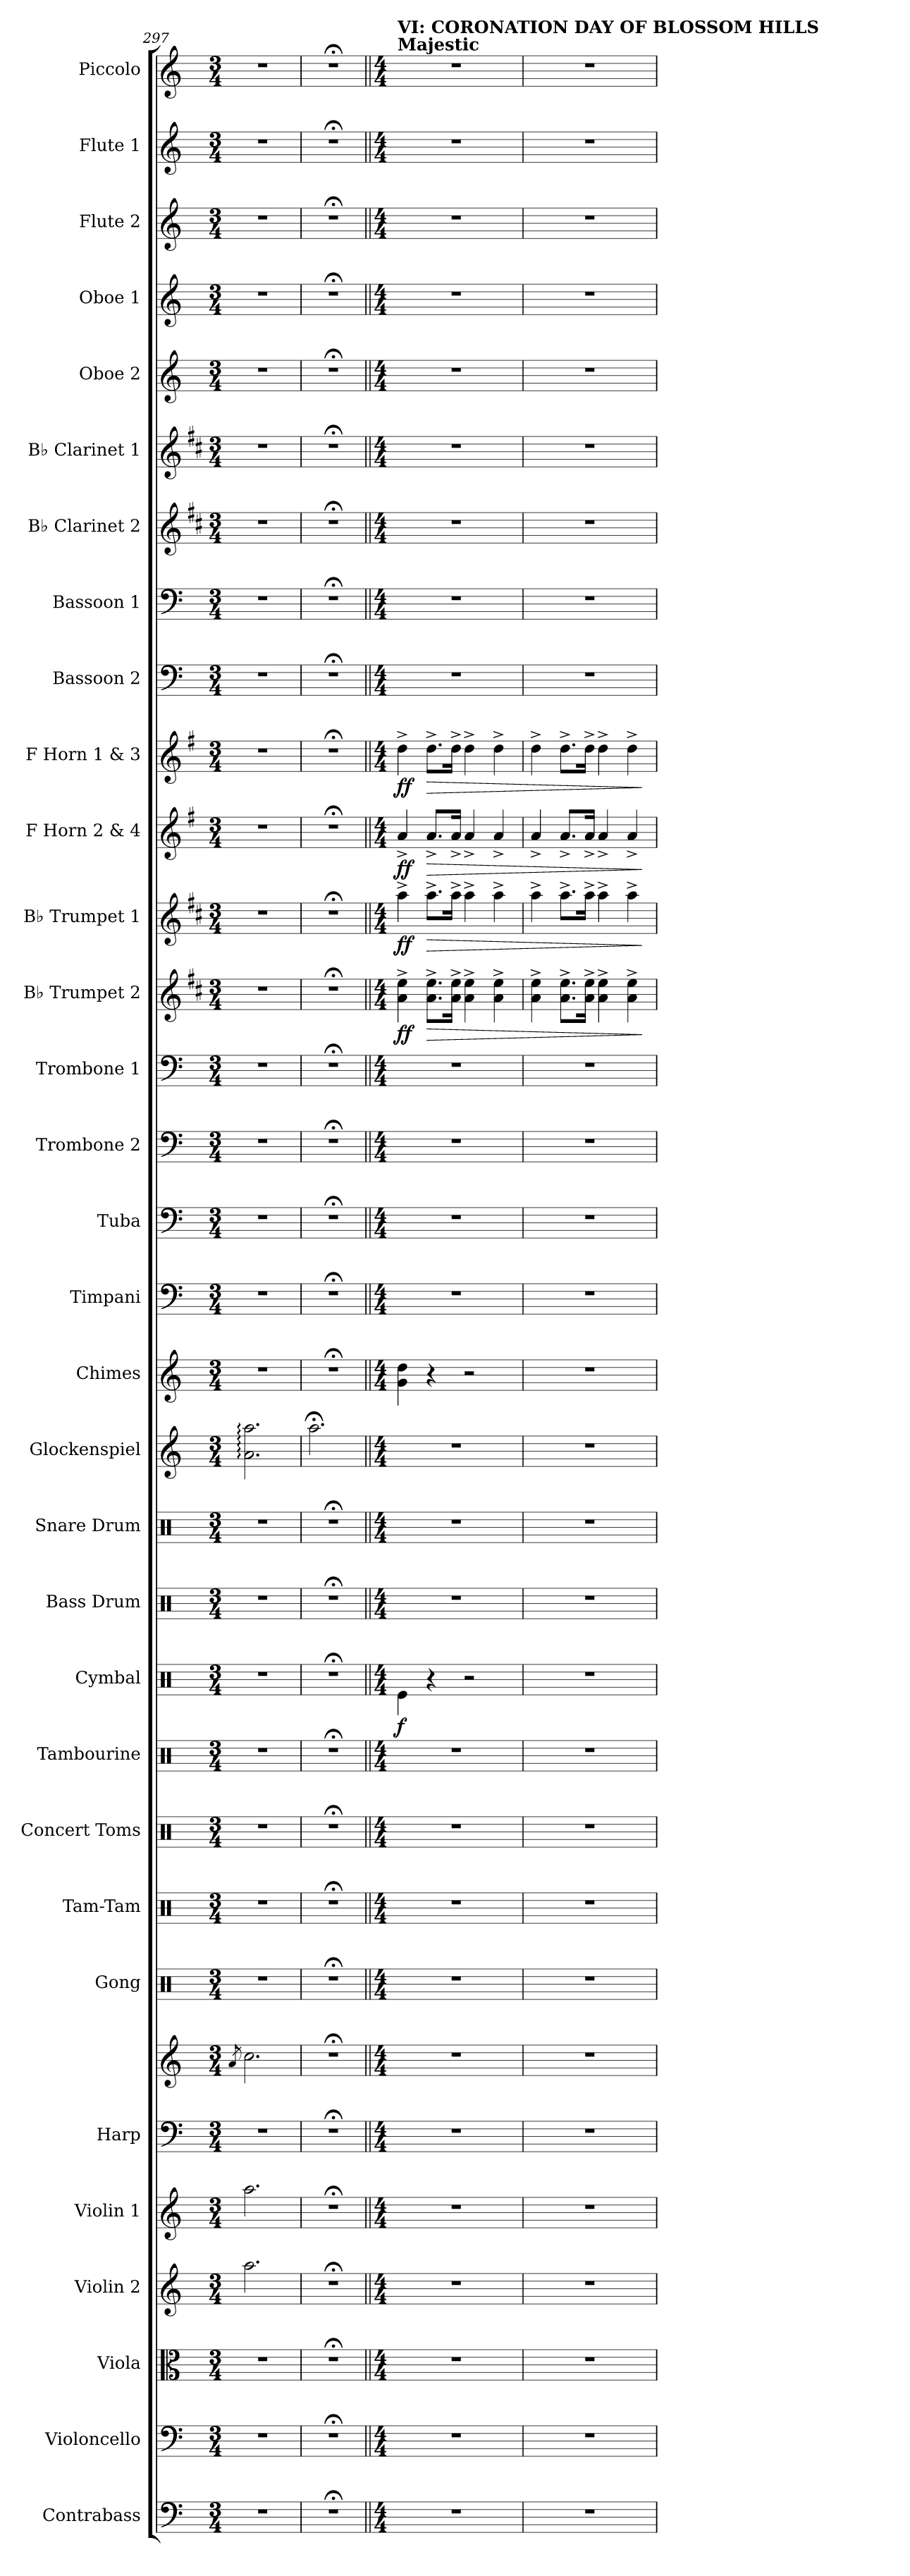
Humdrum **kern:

**kern	**kern	**kern	**kern	**kern	**kern	**kern	**kern	**kern	**kern	**kern	**kern	**dynam	**kern	**kern	**kern	**kern	**kern	**kern	**kern	**kern	**kern	**dynam	**kern	**dynam	**kern	**dynam	**kern	**dynam	**kern	**kern	**kern	**kern	**kern	**kern	**kern	**kern	**kern
*part32	*part31	*part30	*part29	*part28	*part27	*part27	*part26	*part25	*part24	*part23	*part22	*part22	*part21	*part20	*part19	*part18	*part17	*part16	*part15	*part14	*part13	*part13	*part12	*part12	*part11	*part11	*part10	*part10	*part9	*part8	*part7	*part6	*part5	*part4	*part3	*part2	*part1
*staff33	*staff32	*staff31	*staff30	*staff29	*staff28	*staff27	*staff26	*staff25	*staff24	*staff23	*staff22	*staff22	*staff21	*staff20	*staff19	*staff18	*staff17	*staff16	*staff15	*staff14	*staff13	*staff13	*staff12	*staff12	*staff11	*staff11	*staff10	*staff10	*staff9	*staff8	*staff7	*staff6	*staff5	*staff4	*staff3	*staff2	*staff1
*I"Contrabass	*I"Violoncello	*I"Viola	*I"Violin 2	*I"Violin 1	*I"Harp	*	*I"Gong	*I"Tam-Tam	*I"Concert Toms	*I"Tambourine	*I"Cymbal	*	*I"Bass Drum	*I"Snare Drum	*I"Glockenspiel	*I"Chimes	*I"Timpani	*I"Tuba	*I"Trombone 2	*I"Trombone 1	*I"B♭ Trumpet 2	*	*I"B♭ Trumpet 1	*	*I"F Horn 2 &amp; 4	*	*I"F Horn 1 &amp; 3	*	*I"Bassoon 2	*I"Bassoon 1	*I"B♭ Clarinet 2	*I"B♭ Clarinet 1	*I"Oboe 2	*I"Oboe 1	*I"Flute 2	*I"Flute 1	*I"Piccolo
*I'Cb.	*I'Vc.	*I'Vla.	*I'Vln. 2	*I'Vln. 1	*I'Hrp.	*	*I'Gong	*I'Tam	*I'C. Toms	*I'Tamb.	*I'Cym.	*	*I'B. Dr.	*I'Sn. Dr.	*I'Glock.	*I'Cme.	*I'Timp.	*I'Tba.	*I'Tbn. 2	*I'Tbn. 1	*I'B♭ Tpt. 2	*	*I'B♭ Tpt. 1	*	*I'F Hn. 2 4	*	*I'F Hn. 1 3	*	*I'Bsn. 2	*I'Bsn. 1	*I'B♭ Cl. 2	*I'B♭ Cl. 1	*I'Ob. 2	*I'Ob. 1	*I'Fl. 2	*I'Fl. 1	*I'Picc.
*clefF4	*clefF4	*clefC3	*clefG2	*clefG2	*clefF4	*clefG2	*clefX	*clefX	*clefX	*clefX	*clefX	*	*clefX	*clefX	*clefG2	*clefG2	*clefF4	*clefF4	*clefF4	*clefF4	*clefG2	*	*clefG2	*	*clefG2	*	*clefG2	*	*clefF4	*clefF4	*clefG2	*clefG2	*clefG2	*clefG2	*clefG2	*clefG2	*clefG2
*ITrd7c12	*	*	*	*	*	*	*	*	*	*	*	*	*	*	*ITrd-14c-24	*	*	*	*	*	*ITrd1c2	*	*ITrd1c2	*	*ITrd4c7	*	*ITrd4c7	*	*	*	*ITrd1c2	*ITrd1c2	*	*	*	*	*ITrd-7c-12
*k[]	*k[]	*k[]	*k[]	*k[]	*k[]	*k[]	*k[]	*k[]	*k[]	*k[]	*k[]	*	*k[]	*k[]	*k[]	*k[]	*k[]	*k[]	*k[]	*k[]	*k[]	*	*k[]	*	*k[]	*	*k[]	*	*k[]	*k[]	*k[]	*k[]	*k[]	*k[]	*k[]	*k[]	*k[]
*M3/4	*M3/4	*M3/4	*M3/4	*M3/4	*M3/4	*M3/4	*M3/4	*M3/4	*M3/4	*M3/4	*M3/4	*	*M3/4	*M3/4	*M3/4	*M3/4	*M3/4	*M3/4	*M3/4	*M3/4	*M3/4	*	*M3/4	*	*M3/4	*	*M3/4	*	*M3/4	*M3/4	*M3/4	*M3/4	*M3/4	*M3/4	*M3/4	*M3/4	*M3/4
=297	=297	=297	=297	=297	=297	=297	=297	=297	=297	=297	=297	=297	=297	=297	=297	=297	=297	=297	=297	=297	=297	=297	=297	=297	=297	=297	=297	=297	=297	=297	=297	=297	=297	=297	=297	=297	=297
.	.	.	.	.	.	8qa/	.	.	.	.	.	.	.	.	.	.	.	.	.	.	.	.	.	.	.	.	.	.	.	.	.	.	.	.	.	.	.
2.r	2.r	2.r	2.aa\	2.aa\	2.r	2.cc\	2.r	2.r	2.r	2.r	2.r	.	2.r	2.r	2.aaa\: 2.aaaa\:	2.r	2.r	2.r	2.r	2.r	2.r	.	2.r	.	2.r	.	2.r	.	2.r	2.r	2.r	2.r	2.r	2.r	2.r	2.r	2.r
=298	=298	=298	=298	=298	=298	=298	=298	=298	=298	=298	=298	=298	=298	=298	=298	=298	=298	=298	=298	=298	=298	=298	=298	=298	=298	=298	=298	=298	=298	=298	=298	=298	=298	=298	=298	=298	=298
*	*	*	*	*	*	*	*	*	*	*	*	*	*	*	*	*	*	*	*	*	*	*	*	*	*	*	*	*	*	*	*	*	*	*	*	*	*MM50
2.r;<	2.r;<	2.r;<	2.r;<	2.r;<	2.r;<	2.r;<	2.r;<	2.r;<	2.r;<	2.r;<	2.r;<	.	2.r;<	2.r;<	2.aaaa;<\	2.r;<	2.r;<	2.r;<	2.r;<	2.r;<	2.r;<	.	2.r;<	.	2.r;<	.	2.r;<	.	2.r;<	2.r;<	2.r;<	2.r;<	2.r;<	2.r;<	2.r;<	2.r;<	2.r;<
!!LO:PB:g=z
=299||	=299||	=299||	=299||	=299||	=299||	=299||	=299||	=299||	=299||	=299||	=299||	=299||	=299||	=299||	=299||	=299||	=299||	=299||	=299||	=299||	=299||	=299||	=299||	=299||	=299||	=299||	=299||	=299||	=299||	=299||	=299||	=299||	=299||	=299||	=299||	=299||	=299||
*M4/4	*M4/4	*M4/4	*M4/4	*M4/4	*M4/4	*M4/4	*M4/4	*M4/4	*M4/4	*M4/4	*M4/4	*	*M4/4	*M4/4	*M4/4	*M4/4	*M4/4	*M4/4	*M4/4	*M4/4	*M4/4	*	*M4/4	*	*M4/4	*	*M4/4	*	*M4/4	*M4/4	*M4/4	*M4/4	*M4/4	*M4/4	*M4/4	*M4/4	*M4/4
*	*	*	*	*	*	*	*	*	*	*	*	*	*	*	*	*	*	*	*	*	*	*	*	*	*	*	*	*	*	*	*	*	*	*	*	*	*MM90
!	!	!	!	!	!	!	!	!	!	!	!	!	!	!	!	!	!	!	!	!	!	!	!	!	!	!	!	!	!	!	!	!	!	!	!	!	!LO:TX:a:B:t=Majestic
!	!	!	!	!	!	!	!	!	!	!	!	!	!	!	!	!	!	!	!	!	!	!	!	!	!	!	!	!	!	!	!	!	!	!	!	!	!LO:TX:a:B:t=VI&colon; CORONATION DAY OF BLOSSOM HILLS
!	!	!	!	!	!	!	!	!	!	!	!	!LO:DY:b	!	!	!	!	!	!	!	!	!	!LO:DY:b	!	!LO:DY:b	!	!LO:DY:b	!	!LO:DY:b	!	!	!	!	!	!	!	!	!
1r	1r	1r	1r	1r	1r	1r	1r	1r	1r	1r	4Re\	f	1r	1r	1r	4g\ 4dd\	1r	1r	1r	1r	4g\^ 4dd\^	ff	4gg^\	ff	4d^/	ff	4g^\	ff	1r	1r	1r	1r	1r	1r	1r	1r	1r
!	!	!	!	!	!	!	!	!	!	!	!	!	!	!	!	!	!	!	!	!	!	!LO:HP:b	!	!LO:HP:b	!	!LO:HP:b	!	!LO:HP:b	!	!	!	!	!	!	!	!	!
.	.	.	.	.	.	.	.	.	.	.	4r	.	.	.	.	4r	.	.	.	.	8.g\^ 8.dd\^L	>	8.gg^\L	>	8.d^/L	>	8.g^\L	>	.	.	.	.	.	.	.	.	.
.	.	.	.	.	.	.	.	.	.	.	.	.	.	.	.	.	.	.	.	.	16g\^ 16dd\^Jk	.	16gg^\Jk	.	16d^/Jk	.	16g^\Jk	.	.	.	.	.	.	.	.	.	.
.	.	.	.	.	.	.	.	.	.	.	2r	.	.	.	.	2r	.	.	.	.	4g\^ 4dd\^	.	4gg^\	.	4d^/	.	4g^\	.	.	.	.	.	.	.	.	.	.
.	.	.	.	.	.	.	.	.	.	.	.	.	.	.	.	.	.	.	.	.	4g\^ 4dd\^	.	4gg^\	.	4d^/	.	4g^\	.	.	.	.	.	.	.	.	.	.
=300	=300	=300	=300	=300	=300	=300	=300	=300	=300	=300	=300	=300	=300	=300	=300	=300	=300	=300	=300	=300	=300	=300	=300	=300	=300	=300	=300	=300	=300	=300	=300	=300	=300	=300	=300	=300	=300
1r	1r	1r	1r	1r	1r	1r	1r	1r	1r	1r	1r	.	1r	1r	1r	1r	1r	1r	1r	1r	4g\^ 4dd\^	.	4gg^\	.	4d^/	.	4g^\	.	1r	1r	1r	1r	1r	1r	1r	1r	1r
.	.	.	.	.	.	.	.	.	.	.	.	.	.	.	.	.	.	.	.	.	8.g\^ 8.dd\^L	.	8.gg^\L	.	8.d^/L	.	8.g^\L	.	.	.	.	.	.	.	.	.	.
.	.	.	.	.	.	.	.	.	.	.	.	.	.	.	.	.	.	.	.	.	16g\^ 16dd\^Jk	.	16gg^\Jk	.	16d^/Jk	.	16g^\Jk	.	.	.	.	.	.	.	.	.	.
.	.	.	.	.	.	.	.	.	.	.	.	.	.	.	.	.	.	.	.	.	4g\^ 4dd\^	.	4gg^\	.	4d^/	.	4g^\	.	.	.	.	.	.	.	.	.	.
.	.	.	.	.	.	.	.	.	.	.	.	.	.	.	.	.	.	.	.	.	4g\^ 4dd\^	.	4gg^\	.	4d^/	.	4g^\	.	.	.	.	.	.	.	.	.	.
.	.	.	.	.	.	.	.	.	.	.	.	.	.	.	.	.	.	.	.	.	.	]	.	]	.	]	.	]	.	.	.	.	.	.	.	.	.
=	=	=	=	=	=	=	=	=	=	=	=	=	=	=	=	=	=	=	=	=	=	=	=	=	=	=	=	=	=	=	=	=	=	=	=	=	=
*-	*-	*-	*-	*-	*-	*-	*-	*-	*-	*-	*-	*-	*-	*-	*-	*-	*-	*-	*-	*-	*-	*-	*-	*-	*-	*-	*-	*-	*-	*-	*-	*-	*-	*-	*-	*-	*-
